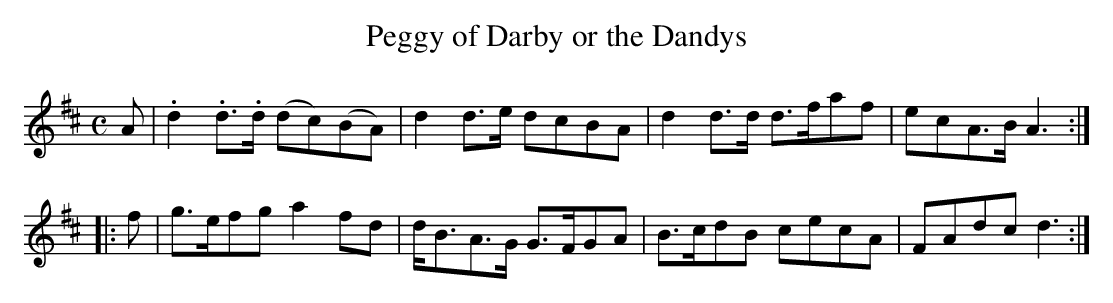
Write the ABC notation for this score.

X:1
T:Peggy of Darby or the Dandys
M:C
K:D
A|\
.d2.d>.d (dc)(BA)| d2d>e dcBA| d2d>d d>faf| ecA>B A3:|
|:f|\
g>efg a2fd| d<BA>G G>FGA| B>cdB cecA| FAdc d3:|
